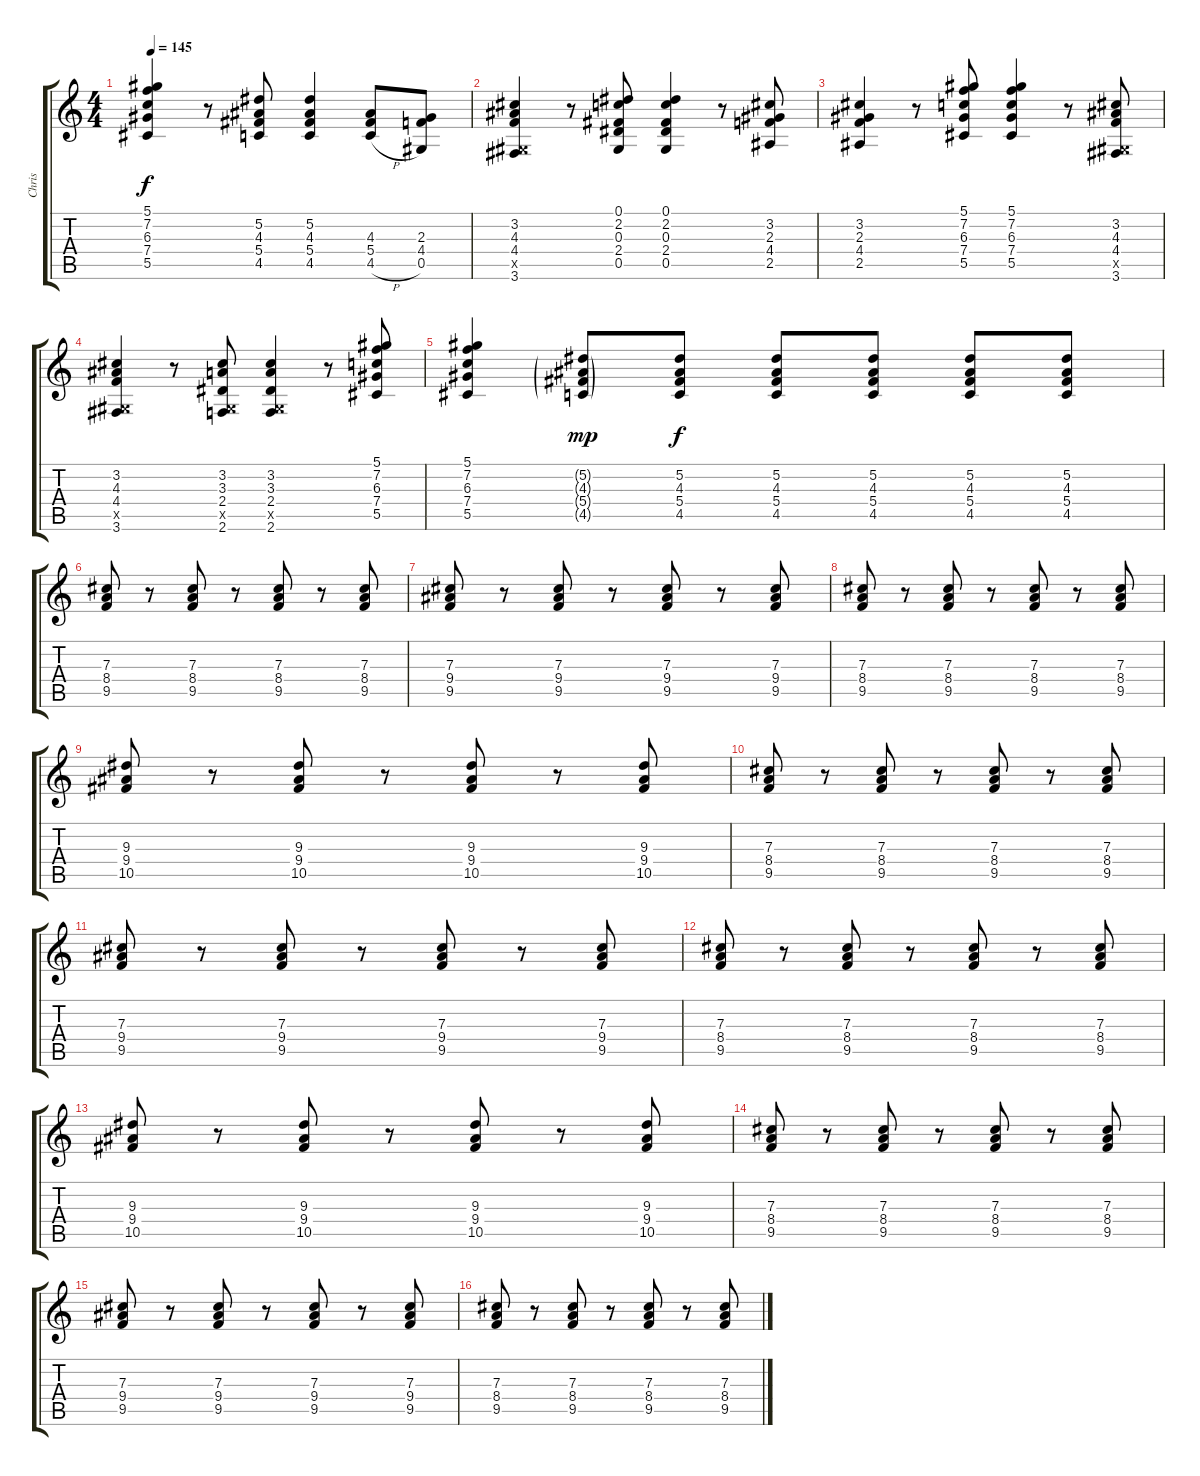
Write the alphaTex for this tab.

\track ("Chris" "Chris") {instrument distortionguitar}
\staff {score tabs}
\tuning (Eb4 Bb3 Gb3 Db3 Ab2 Eb2) {hide}
\ts (4 4)
\tempo 145
\clef g2
\ks c
(5.1 7.2 6.3 7.4 5.5).4{dy f} r.8 (5.2 4.3 5.4 4.5).8 (5.2 4.3 5.4 4.5).4 (4.3 5.4 4.5{h}).8 (2.3 4.4 0.5).8 |
(3.2 4.3 4.4 0.5{x} 3.6).4{volume 8} r.8 (0.1 2.2 0.3 2.4 0.5).8 (0.1 2.2 0.3 2.4 0.5).4 r.8 (3.2 2.3 4.4 2.5).8 |
(3.2 2.3 4.4 2.5).4 r.8 (5.1 7.2 6.3 7.4 5.5).8 (5.1 7.2 6.3 7.4 5.5).4 r.8 (3.2 4.3 4.4 0.5{x} 3.6).8 |
(3.2 4.3 4.4 0.5{x} 3.6).4 r.8 (3.2 3.3 2.4 0.5{x} 2.6).8 (3.2 3.3 2.4 0.5{x} 2.6).4 r.8 (5.1 7.2 6.3 7.4 5.5).8 |
(5.1 7.2 6.3 7.4 5.5).4 (5.2{g} 4.3{g} 5.4{g} 4.5{g}).8{dy mp} (5.2 4.3 5.4 4.5).8{dy f} (5.2 4.3 5.4 4.5).8 (5.2 4.3 5.4 4.5).8 (5.2 4.3 5.4 4.5).8 (5.2 4.3 5.4 4.5).8 |
(7.3 8.4 9.5).8{volume 7} r.8 (7.3 8.4 9.5).8 r.8 (7.3 8.4 9.5).8 r.8 (7.3 8.4 9.5).8 |
(7.3 9.4 9.5).8 r.8 (7.3 9.4 9.5).8 r.8 (7.3 9.4 9.5).8 r.8 (7.3 9.4 9.5).8 |
(7.3 8.4 9.5).8 r.8 (7.3 8.4 9.5).8 r.8 (7.3 8.4 9.5).8 r.8 (7.3 8.4 9.5).8 |
(9.3 9.4 10.5).8 r.8 (9.3 9.4 10.5).8 r.8 (9.3 9.4 10.5).8 r.8 (9.3 9.4 10.5).8 |
(7.3 8.4 9.5).8{volume 7} r.8 (7.3 8.4 9.5).8 r.8 (7.3 8.4 9.5).8 r.8 (7.3 8.4 9.5).8 |
(7.3 9.4 9.5).8 r.8 (7.3 9.4 9.5).8 r.8 (7.3 9.4 9.5).8 r.8 (7.3 9.4 9.5).8 |
(7.3 8.4 9.5).8 r.8 (7.3 8.4 9.5).8 r.8 (7.3 8.4 9.5).8 r.8 (7.3 8.4 9.5).8 |
(9.3 9.4 10.5).8 r.8 (9.3 9.4 10.5).8 r.8 (9.3 9.4 10.5).8 r.8 (9.3 9.4 10.5).8 |
(7.3 8.4 9.5).8{volume 7} r.8 (7.3 8.4 9.5).8 r.8 (7.3 8.4 9.5).8 r.8 (7.3 8.4 9.5).8 |
(7.3 9.4 9.5).8 r.8 (7.3 9.4 9.5).8 r.8 (7.3 9.4 9.5).8 r.8 (7.3 9.4 9.5).8 |
(7.3 8.4 9.5).8 r.8 (7.3 8.4 9.5).8 r.8 (7.3 8.4 9.5).8 r.8 (7.3 8.4 9.5).8
